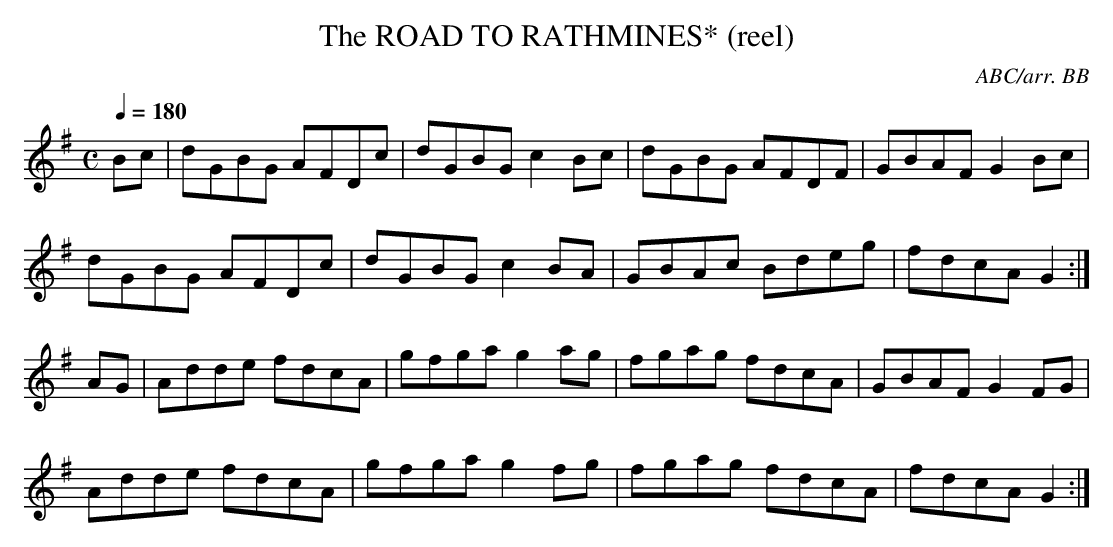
X:1
T:ROAD TO RATHMINES* (reel), The
C:ABC/arr. BB
Y:"moderately fast"
Q:1/4=180
L:1/8
M:C
K:G % source key: A
Bc|dGBG AFDc|dGBG c2Bc|dGBG AFDF|GBAF G2Bc|
dGBG AFDc|dGBG c2BA|GBAc Bdeg|fdcA G2 :|
AG|Adde fdcA|gfga g2ag|fgag fdcA|GBAF G2FG|
Adde fdcA|gfga g2fg|fgag fdcA|fdcA G2 :|
